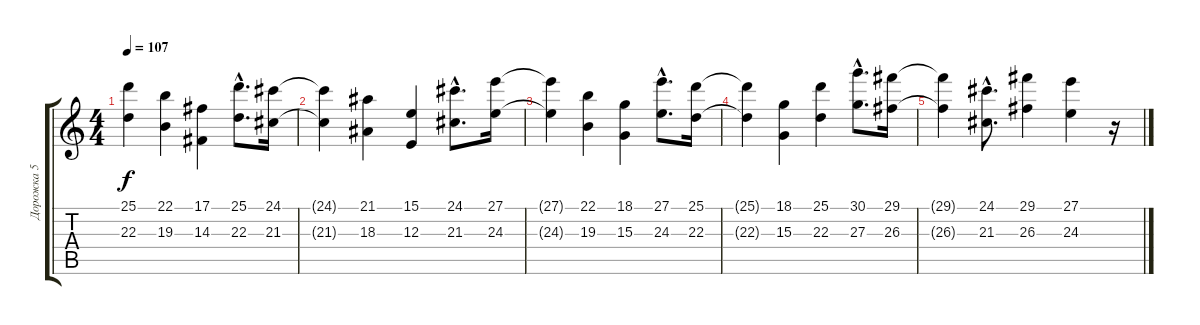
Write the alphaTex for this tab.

\track ("Дорожка 5" "Дорожка 5") {instrument synthstrings1}
\staff {score tabs}
\tuning (Db4 Ab3 E3 B2 Gb2 B1) {hide}
\ts (4 4)
\tempo 107
\clef g2
\ks c
(25.1{t} 22.3{t}).4{dy f} (22.1 19.3).4 (17.1 14.3).4 (25.1{hac} 22.3{hac}).8{d} (24.1 21.3).16 |
(24.1{t} 21.3{t}).4 (21.1 18.3).4 (15.1 12.3).4 (24.1{hac} 21.3{hac}).8{d} (27.1 24.3).16 |
(27.1{t} 24.3{t}).4 (22.1 19.3).4 (18.1 15.3).4 (27.1{hac} 24.3{hac}).8{d} (25.1 22.3).16 |
(25.1{t} 22.3{t}).4 (18.1 15.3).4 (25.1 22.3).4 (30.1{hac} 27.3{hac}).8{d} (29.1 26.3).16 |
(29.1{t} 26.3{t}).4 (24.1{hac} 21.3{hac}).8{d} (29.1 26.3).4 (27.1 24.3).4 r.16
